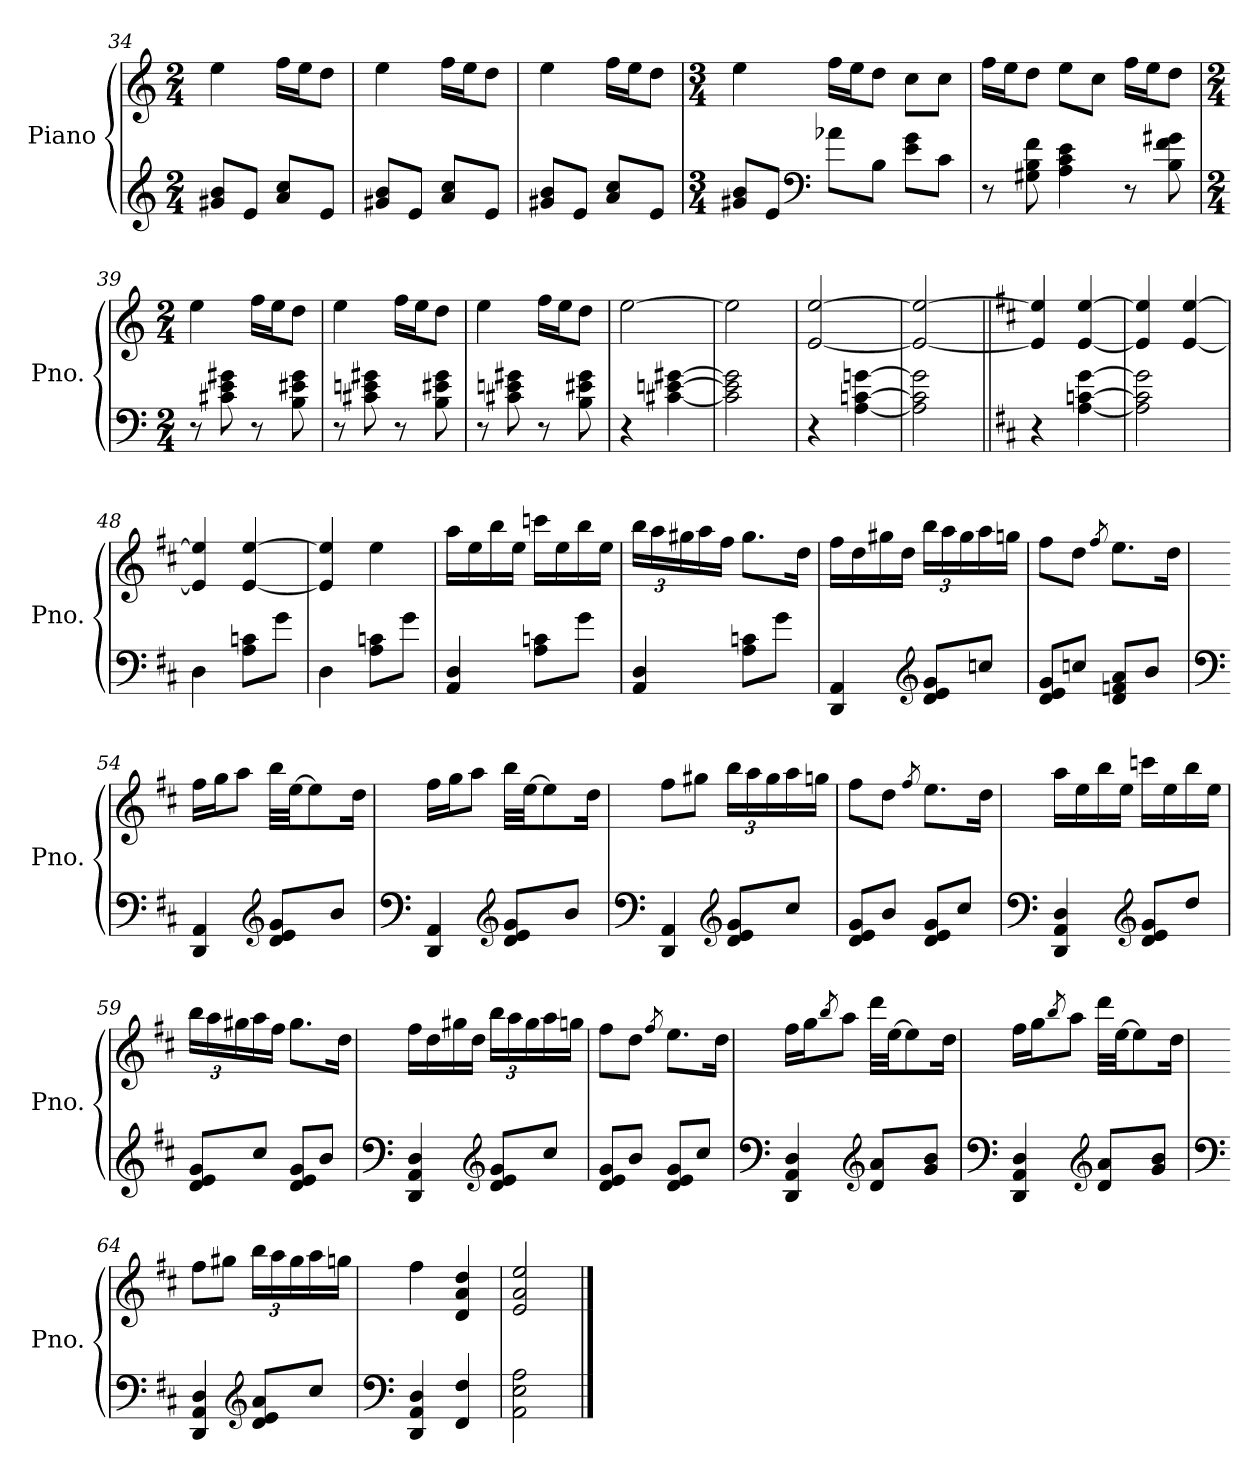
**kern	**kern
*part1	*part1
*staff2	*staff1
*I"Piano	*
*I'Pno.	*
*clefG2	*clefG2
*k[]	*k[]
*M2/4	*M2/4
=34	=34
8g#X/ 8b/L	4ee\
8e/J	.
8a/ 8cc/L	16ff\LL
.	16ee\J
8e/J	8dd\J
=35	=35
8g#X/ 8b/L	4ee\
8e/J	.
8a/ 8cc/L	16ff\LL
.	16ee\J
8e/J	8dd\J
=36	=36
8g#X/ 8b/L	4ee\
8e/J	.
8a/ 8cc/L	16ff\LL
.	16ee\J
8e/J	8dd\J
=37	=37
*M3/4	*M3/4
8g#X/ 8b/L	4ee\
8e/J	.
*clefF4	*
8a-X\L	16ff\LL
.	16ee\J
8B\J	8dd\J
8e\ 8g#\L	8cc\L
8c\J	8cc\J
!!LO:PB:g=z
=38	=38
8r	16ff\LL
.	16ee\J
8G#X\ 8B\ 8f\	8dd\J
4A\ 4c\ 4e\	8ee\L
.	8cc\J
8r	16ff\LL
.	16ee\J
8B\ 8f\ 8g#X\	8dd\J
=39	=39
*M2/4	*M2/4
8r	4ee\
8c#X\ 8e\ 8g#X\	.
8r	16ff\LL
.	16ee\J
8B\ 8e#X\ 8g#\	8dd\J
=40	=40
8r	4ee\
8c#X\ 8en\ 8g#X\	.
8r	16ff\LL
.	16ee\J
8B\ 8e#X\ 8g#\	8dd\J
=41	=41
8r	4ee\
8c#X\ 8en\ 8g#X\	.
8r	16ff\LL
.	16ee\J
8B\ 8e#X\ 8g#\	8dd\J
!!LO:LB:g=z
=42	=42
*	*MM100
4r	[2ee\
[4c#X\ [4en\ [4g#X\	.
=43	=43
2c#\] 2e\] 2g#\]	2ee\]
=44	=44
4r	[2e/ [2ee/
[4A\ [4cn\ [4gn\	.
=45	=45
2A\] 2c\] 2g\]	2e/_ 2ee/_
=46||	=46||
*k[f#c#]	*k[f#c#]
4r	4e/] 4ee/]
[4A\ [4cn\ [4g\	[4e/ [4ee/
=47	=47
2A\] 2c\] 2g\]	4e/] 4ee/]
.	[4e/ [4ee/
=48	=48
4D\	4e/] 4ee/]
8A\ 8cn\L	[4e/ [4ee/
8g\J	.
=49	=49
4D\	4e/] 4ee/]
8A\ 8cn\L	4ee\
8g\J	.
!!LO:LB:g=z
=50	=50
4AA/ 4D/	16aa\LL
.	16ee\
.	16bb\
.	16ee\JJ
8A\ 8cn\L	16cccn\LL
.	16ee\
8g\J	16bb\
.	16ee\JJ
=51	=51
*	*Xbrackettup
4AA/ 4D/	24bb\LL
.	24aa\
.	24gg#X\
.	16aa\
.	16ff#\JJ
8A\ 8cn\L	8.gg#\L
8g\J	.
.	16dd\Jk
=52	=52
4DD/ 4AA/	16ff#\LL
.	16dd\
.	16gg#X\
.	16dd\JJ
*clefG2	*
8d/ 8e/ 8g/L	24bb\LL
.	24aa\
.	24gg#\
8ccn/J	16aa\
.	16ggn\JJ
=53	=53
8d/ 8e/ 8g/L	8ff#\L
8ccn/J	8dd\J
.	8qff#/
8d/ 8fn/ 8a/L	8.ee\L
8b/J	.
.	16dd\Jk
!!LO:LB:g=z
=54	=54
*clefF4	*
4DD/ 4AA/	16ff#\LL
.	16gg\J
.	8aa\J
*clefG2	*
8d/ 8e/ 8g/L	32bb\LLL
.	[32ee\JJ
.	8ee\]
8b/J	.
.	16dd\Jk
=55	=55
*clefF4	*
4DD/ 4AA/	16ff#\LL
.	16gg\J
.	8aa\J
*clefG2	*
8d/ 8e/ 8g/L	32bb\LLL
.	[32ee\JJ
.	8ee\]
8b/J	.
.	16dd\Jk
=56	=56
*clefF4	*
4DD/ 4AA/	8ff#\L
.	8gg#X\J
*clefG2	*
8d/ 8e/ 8g/L	24bb\LL
.	24aa\
.	24gg#\
8cc#/J	16aa\
.	16ggn\JJ
=57	=57
8d/ 8e/ 8g/L	8ff#\L
8b/J	8dd\J
.	8qff#/
8d/ 8e/ 8g/L	8.ee\L
8cc#/J	.
.	16dd\Jk
!!LO:LB:g=z
=58	=58
*clefF4	*
4DD/ 4AA/ 4D/	16aa\LL
.	16ee\
.	16bb\
.	16ee\JJ
*clefG2	*
8d/ 8e/ 8g/L	16cccn\LL
.	16ee\
8dd/J	16bb\
.	16ee\JJ
=59	=59
8d/ 8e/ 8g/L	24bb\LL
.	24aa\
.	24gg#X\
8cc#/J	16aa\
.	16ff#\JJ
8d/ 8e/ 8g/L	8.gg#\L
8b/J	.
.	16dd\Jk
=60	=60
*clefF4	*
4DD/ 4AA/ 4D/	16ff#\LL
.	16dd\
.	16gg#X\
.	16dd\JJ
*clefG2	*
8d/ 8e/ 8g/L	24bb\LL
.	24aa\
.	24gg#\
8cc#/J	16aa\
.	16ggn\JJ
=61	=61
8d/ 8e/ 8g/L	8ff#\L
8b/J	8dd\J
.	8qff#/
8d/ 8e/ 8g/L	8.ee\L
8cc#/J	.
.	16dd\Jk
!!LO:PB:g=z
=62	=62
*clefF4	*
4DD/ 4AA/ 4D/	16ff#\LL
.	16gg\J
.	8qbb/
.	8aa\J
*clefG2	*
8d/ 8a/L	32ddd\LLL
.	[32ee\JJ
.	8ee\]
8g/ 8b/J	.
.	16dd\Jk
=63	=63
*clefF4	*
4DD/ 4AA/ 4D/	16ff#\LL
.	16gg\J
.	8qbb/
.	8aa\J
*clefG2	*
8d/ 8a/L	32ddd\LLL
.	[32ee\JJ
.	8ee\]
8g/ 8b/J	.
.	16dd\Jk
=64	=64
*clefF4	*
4DD/ 4AA/ 4D/	8ff#\L
.	8gg#X\J
*clefG2	*
8d/ 8e/ 8a/L	24bb\LL
.	24aa\
.	24gg#\
8cc#/J	16aa\
.	16ggn\JJ
=65	=65
*clefF4	*
4DD/ 4AA/ 4D/	4ff#\
4FF#/ 4F#/	4d/ 4a/ 4dd/
=66	=66
2AA\ 2E\ 2A\	2e/ 2a/ 2ee/
==	==
*-	*-
